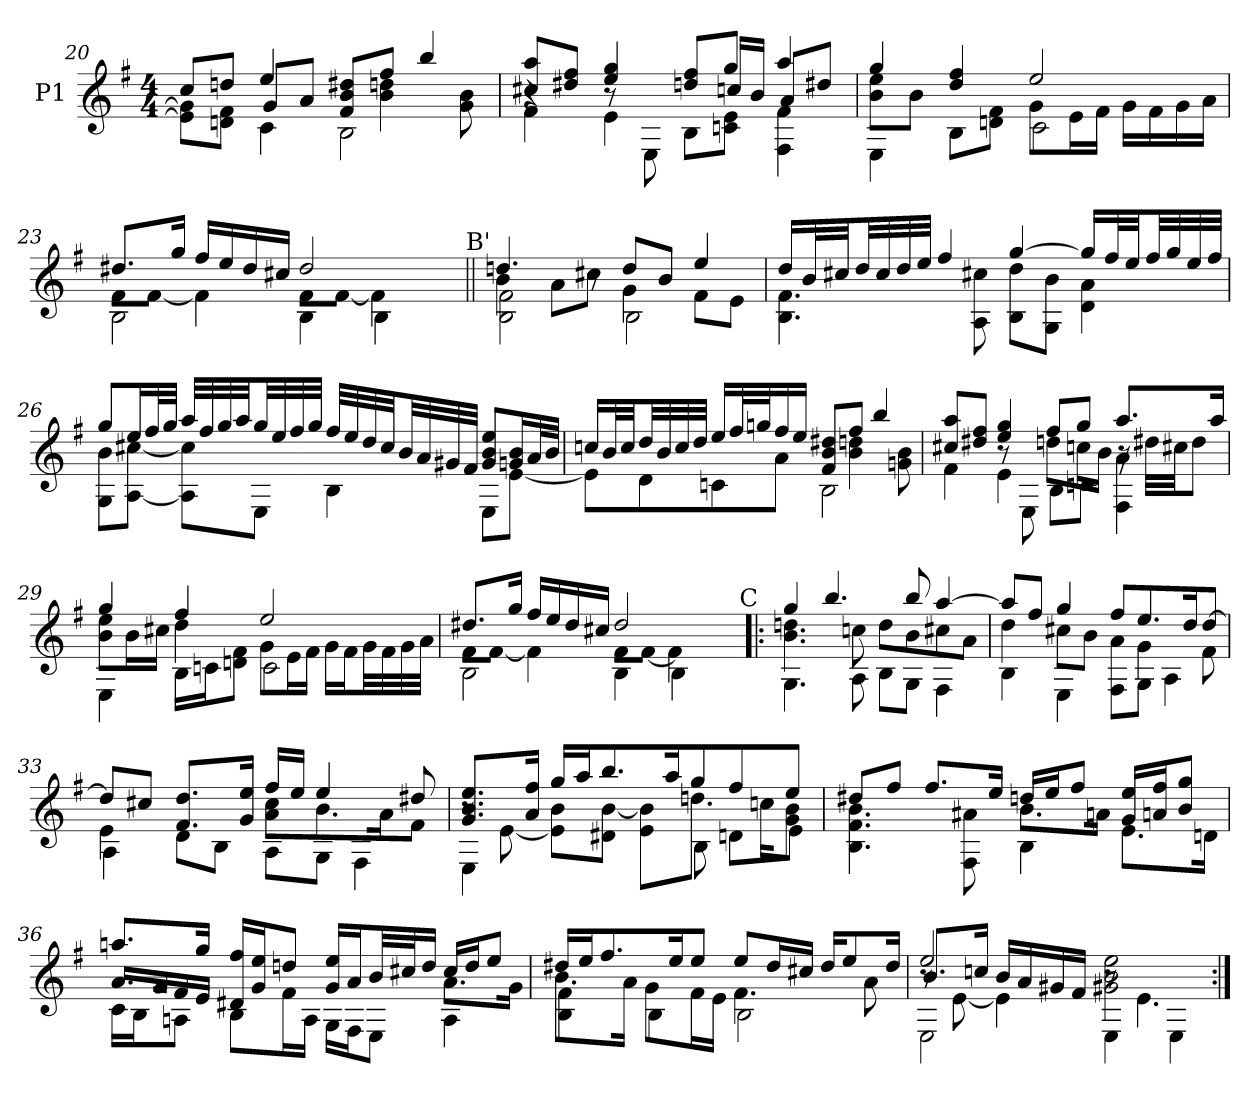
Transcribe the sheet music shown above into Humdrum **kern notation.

**kern
*part1
*staff1
*I"P1
*clefG2
*ITrd7c12
*k[f#]
*G:
*M4/4
=20
*^
*	*^
8ci/L	8Ei\] 8Gi]L	4ryy
8dni/J	8Dni\ 8F#iJ	.
4ei/	8Gi/L	4Ci\
.	8Ai/J	.
8F#i/ 8Bi 8d#XiL	8ryy	2BBi\
8f#i/J	4Bi\ 4dni	.
4bi/	.	.
.	8Gi\ 8Bi	.
=21	=21	=21
8c#Xi/ 8aiL	4F#i\	4r
8d#Xi/ 8f#iJ	.	.
4ei/ 4gi	4Ei\	8r
.	.	8EEi\
8dni/ 8f#iL	8ryy	8BBi\L
8gi/J	16cni/LL	8Cni\ 8EiJ
.	16Bi/JJ	.
4ai/	8Ai/L	4FF#i\ 4F#i
.	8d#Xi/J	.
!!LO:LB:g=z	!!	!!
=22	=22	=22
4gi/	8Bi\ 8eiL	4EEi\
.	8Bi\J	.
4di/ 4f#i	4ryy	8BBi\L
.	.	8Dni\ 8F#iJ
2ei/	8Gi\L	2Ci\
.	16Ei\L	.
.	16F#i\JJ	.
.	16Gi\LL	.
.	16F#i\	.
.	16Gi\	.
.	16Ai\JJ	.
=23	=23	=23
*	*	*^
8.d#Xi/L	8F#i\L	2BBi\	2ryy
.	[8F#i\J	.	.
16gi/Jk	.	.	.
16f#i/LL	4F#i\]	.	.
16ei/	.	.	.
16d#i/	.	.	.
16c#Xi/JJ	.	.	.
2d#i/	8F#i\L	4BBi\	4ryy
.	[8F#i\J	.	.
.	4F#i\]	4BBi\	8ryy
.	.	.	16ryy
.	.	.	32ryy
.	.	.	64ryy
.	.	.	128...ryy
!	!	!	!LO:TX:a:t=B'
.	.	.	1024ryy
*	*	*v	*v
=24||	=24||	=24||
4.dni/	4Bi\	2BBi\ 2F#i
.	8Ai\L	.
8r	8c#Xi\J	.
8di/L	4Gi\	2BBi\
8Bi/J	.	.
4ei/	8F#i\L	.
.	8Ei\J	.
*	*v	*v
=25	=25
16di/LL	4.BBi\ 4.F#i
32Bi/L	.
32c#Xi/JJ	.
32di/LL	.
32c#i/	.
32di/	.
32ei/JJJ	.
4f#i/	.
.	8AAi\ 8c#Xi
[4gi/	8BBi\ 8diL
.	8GGi\ 8BiJ
16gi/LL]	4Di\ 4Ai
32f#i/L	.
32ei/JJ	.
32f#i/LL	.
32gi/	.
32ei/	.
32f#i/JJJ	.
!!LO:LB:g=z	!!
=26	=26
8gi/L	8GGi\ 8BiL
16ei/L	[8AAi\ [8c#XiJ
32f#i/L	.
32gi/JJJ	.
32ai/LLL	8AAi\] 8c#i]L
32f#i/	.
32gi/	.
32ai/JJ	.
32gi/LL	8EEi\J
32ei/	.
32f#i/	.
32gi/JJJ	.
32f#i/LLL	4BBi\
32ei/	.
32di/	.
32c#i/JJ	.
32Bi/LL	.
32Ai/	.
32G#Xi/	.
32F#i/JJJ	.
8G#i/ 8Bi 8eiL	8EEi\L
16Gni/ 16BiL	[8Ei\J
32Ai/L	.
32Bi/JJJ	.
=27	=27
*	*^
16cni/LL	8Ei\L]	2ryy
32Bi/L	.	.
32ci/JJ	.	.
32di/LL	8Di\	.
32Bi/	.	.
32ci/	.	.
32di/JJJ	.	.
16ei/LL	8Cni\	.
32f#i/L	.	.
32gni/J	.	.
16f#i/	8Ai\J	.
16ei/JJ	.	.
8F#i/ 8Bi 8d#XiL	8ryy	2BBi\
8f#i/J	4Bi\ 4dni	.
4bi/	.	.
.	8Gni\ 8Bi	.
=28	=28	=28
8c#Xi/ 8aiL	4F#i\	4ryy
8d#Xi/ 8f#iJ	.	.
4ei/ 4gi	4Ei\	8r
.	.	8EEi\
8f#i/L	8dni\L	8BBi\L
8gi/J	16cni\L	8Cni\J
.	16Bi\JJ	.
8.ai/L	16r	4FF#i\ 4Ai
.	32d#Xi\LLL	.
.	32c#Xi\JJ	.
.	8d#i\J	.
16ai/Jk	.	.
!!LO:LB:g=z	!!	!!
=29	=29	=29
4gi/	8Bi\ 8eiL	4EEi\
.	16Bi\L	.
.	16c#Xi\JJ	.
4f#i/	4di\	16BBi\LL
.	.	16Cni\J
.	.	8Dni\ 8F#iJ
2ei/	8Gi\L	2Ci\
.	16Ei\L	.
.	16F#i\JJ	.
.	16Gi\LL	.
.	16F#i\J	.
.	32Gi\LL	.
.	32F#i\	.
.	32Gi\	.
.	32Ai\JJJ	.
=30	=30	=30
*	*	*^
8.d#Xi/L	8F#i\L	2BBi\	2ryy
.	[8F#i\J	.	.
16gi/Jk	.	.	.
16f#i/LL	4F#i\]	.	.
16ei/	.	.	.
16d#i/	.	.	.
16c#Xi/JJ	.	.	.
2d#i/	8F#i\L	4BBi\	4ryy
.	[8F#i\J	.	.
.	4F#i\]	4BBi\	8ryy
.	.	.	16ryy
.	.	.	32ryy
.	.	.	64ryy
.	.	.	128...ryy
!	!	!	!LO:TX:a:t=C
.	.	.	1024ryy
*	*	*v	*v
=31!|:	=31!|:	=31!|:
4gi/	4.Bi\ 4.dni	4.GGi\
4.bi/	.	.
.	8cni\	8AAi\
.	8di\L	8BBi\L
8bi/	8Bi\	8GGi\J
[4ai/	8c#Xi\	4FF#i\
.	8Ai\J	.
=32	=32	=32
8ai/L]	4di\	4BBi\
8f#i/J	.	.
4gi/	8c#Xi\L	4EEi\
.	8Bi\J	.
8f#i/L	8ryy	8FF#i\ 8AiL
8.ei/	4Gi\	8GGi\J
.	.	4AAi\
16di/k	.	.
[8di/J	8F#i\	.
!!LO:LB:g=z	!!	!!
=33	=33	=33
8di/L]	4Ei\	4AAi\
8c#Xi/J	.	.
8.F#i/ 8.diL	4ryy	8Di\L
.	.	8BBi\J
16Gi/ 16eiJk	.	.
16f#i/LL	8Ai\ 8c#iL	8AAi\L
16ei/JJ	.	.
4ei/	8.Bi\	8GGi\J
.	.	4FF#i\
.	16Ai\k	.
8d#Xi/	8F#i\J	.
=34	=34	=34
8.Gi/ 8.Bi 8.eiL	8r	4EEi\
.	[8Ei\	.
16Ai/ 16f#iJk	.	.
16gi/LL	8Ei\] 8BiL	4.ryy
16ai/J	.	.
8.bi/	8D#Xi\ [8BiJ	.
.	8Ei\ 8Bi]L	.
16ai/k	.	.
8gi/	8.dni\J	8BBi\
8f#i/	.	8Dni\L
.	16cni\KL	.
8ei/J	8Gi\ 8BiJ	8Ei\J
=35	=35	=35
8d#Xi/L	4.BBi\ 4.F#i 4.Bi	2ryy
8f#i/J	.	.
8.f#i/L	.	.
.	8FF#i\ 8A#Xi	.
16ei/Jk	.	.
16dni/LL	8.Bi\L	4BBi\
16ei/J	.	.
8f#i/J	.	.
.	16Ani\Jk	.
16Gi/ 16eiLL	4ryy	8.Ei\L
16Ani/ 16f#iJ	.	.
8Bi/ 8giJ	.	.
.	.	16Dni\Jk
!!LO:LB:g=z	!!	!!
=36	=36	=36
8.ani/L	16.Ai/LL	16Ci\LL
.	.	16BBi\J
.	32Gi/k	.
.	16F#i/	8AAni\J
16gi/Jk	16Ei/JJ	.
16D#Xi/ 16f#iLL	8BBi\L	2ryy
16Gi/ 16eiJ	.	.
8dni/J	16F#i\L	.
.	16AAi\JJ	.
16Gi/ 16eiLL	16GGi\LL	.
16Ai/J	16FF#i\J	.
32Bi/LL	8EEi\J	.
32c#Xi/J	.	.
16di/JJ	.	.
16c#i/LL	8.Ai\L	4AAi\
16di/J	.	.
8ei/J	.	.
.	16Gi\Jk	.
=37	=37	=37
16d#Xi/LL	8.Bi\L	4BBi\ 4F#i
16ei/J	.	.
8.f#i/	.	.
.	16Ai\Jk	.
.	8Gi\L	4BBi\
16ei/k	.	.
8ei/J	16F#i\L	.
.	16Ei\JJ	.
8ei/L	4.F#i\	2BBi\
16d#i/L	.	.
16c#Xi/JJ	.	.
16d#i/KL	.	.
8ei/	.	.
.	8Ai\	.
16d#i/Jk	.	.
=38	=38	=38
*	*	*^
2ei/	8r	8.Bi/L	2EEi\
.	[8Ei\	.	.
.	.	16cni/Jk	.
.	4Ei\]	16Bi/LL	.
.	.	16Ai/	.
.	.	16G#Xi/	.
.	.	16F#i/JJ	.
2G#Xi\ 2Bi 2ei	2ryy	8r	4EEi\
.	.	4.Ei\	.
.	.	.	4EEi\
*v	*v	*v	*v
=:|!
*-
